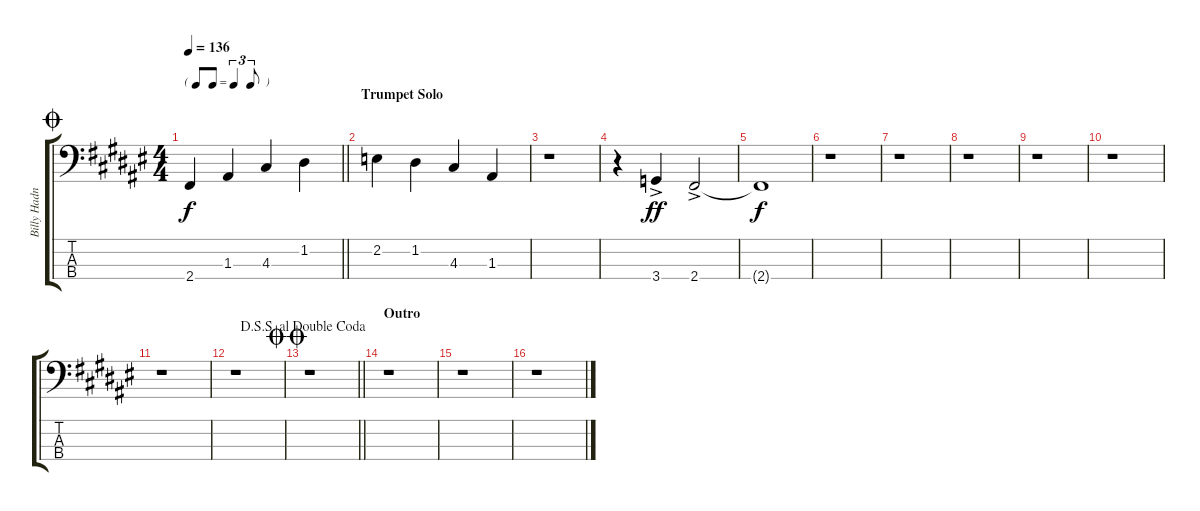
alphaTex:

\track ("Billy Hadnott - Upright Bass" "Billy Hadn") {instrument acousticbass}
\staff {score tabs}
\tuning (G2 D2 A1 E1) {hide}
\ts (4 4)
\tf triplet8th
\jump coda
\tempo 136
\clef f4
\barLineRight lightlight
\ks f#
2.4.4{dy f} 1.3.4 4.3.4 1.2.4 |
\section ("" "Trumpet Solo")
\ks d#minor
2.2.4 1.2.4 4.3.4 1.3.4 |
r.1 |
r.4 3.4{ac}.4{dy ff} 2.4{ac}.2 |
\ks f#
2.4{t}.1{dy f} |
\ks d#minor
r.1 |
r.1 |
r.1 |
\ks f#
r.1 |
\ks d#minor
r.1 |
r.1 |
r.1 |
\jump doublecoda
\jump dalsegnosegnoaldoublecoda
\barLineRight lightlight
\ks f#
r.1 |
\section ("" "Outro")
\ks d#minor
r.1 |
r.1 |
r.1
